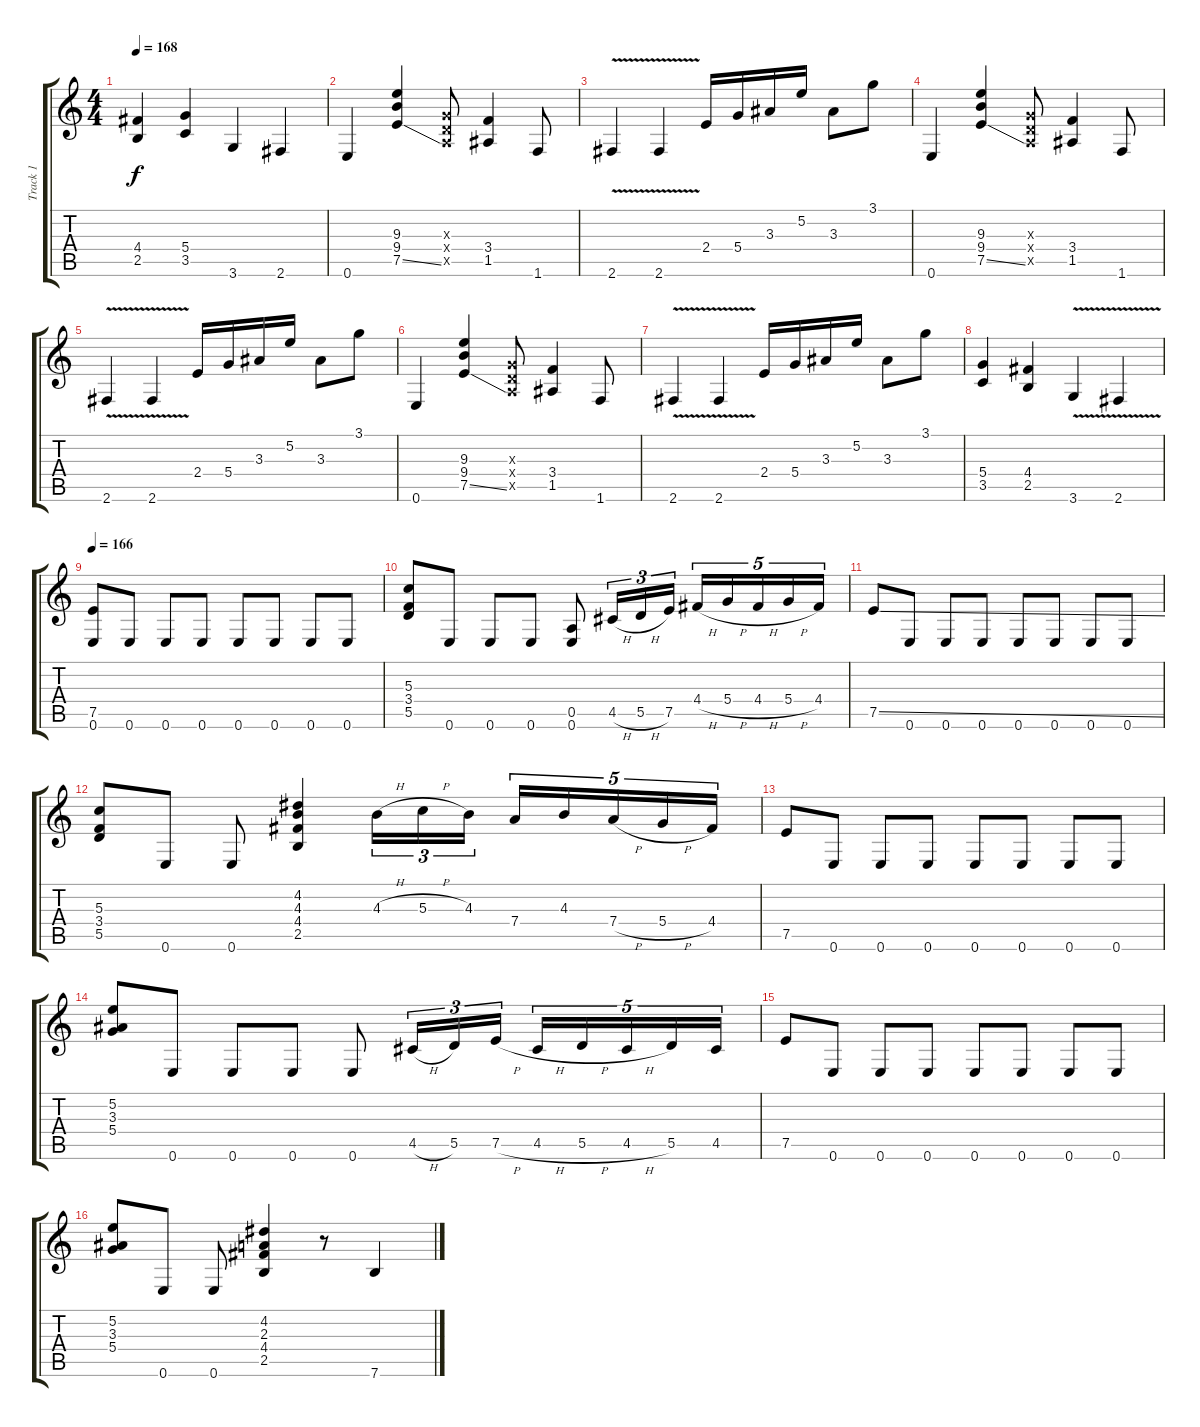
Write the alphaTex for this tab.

\track ("Track 1" "Track 1") {instrument distortionguitar}
\staff {score tabs}
\tuning (E4 B3 G3 D3 A2 E2) {hide}
\ts (4 4)
\tempo 168
\clef g2
\ks c
(4.4 2.5).4{dy f instrument distortionguitar} (5.4 3.5).4 3.6.4 2.6.4 |
0.6.4 (9.3 9.4 7.5{ss}).4 (0.3{x} 0.4{x} 0.5{x}).8 (3.4 1.5).4 1.6.8 |
2.6{v}.4 2.6{v}.4 2.4.16 5.4.16 3.3.16 5.2.16 3.3.8 3.1.8 |
0.6.4 (9.3 9.4 7.5{ss}).4 (0.3{x} 0.4{x} 0.5{x}).8 (3.4 1.5).4 1.6.8 |
2.6{v}.4 2.6{v}.4 2.4.16 5.4.16 3.3.16 5.2.16 3.3.8 3.1.8 |
0.6.4 (9.3 9.4 7.5{ss}).4 (0.3{x} 0.4{x} 0.5{x}).8 (3.4 1.5).4 1.6.8 |
2.6{v}.4 2.6{v}.4 2.4.16 5.4.16 3.3.16 5.2.16 3.3.8 3.1.8 |
(5.4 3.5).4 (4.4 2.5).4 3.6{v}.4 2.6{v}.4 |
\tempo 166
(7.5 0.6).8 0.6.8 0.6.8 0.6.8 0.6.8 0.6.8 0.6.8 0.6.8 |
(5.3 3.4 5.5).8 0.6.8 0.6.8 0.6.8 (0.5 0.6).8 4.5{h}.16{tu (3 2)} 5.5{h}.16{tu (3 2)} 7.5.16{tu (3 2)} 4.4{h}.16{tu (5 4)} 5.4{h}.16{tu (5 4)} 4.4{h}.16{tu (5 4)} 5.4{h}.16{tu (5 4)} 4.4.16{tu (5 4)} |
7.5{ss}.8 0.6.8 0.6.8 0.6.8 0.6.8 0.6.8 0.6.8 0.6.8 |
(5.3 3.4 5.5).8 0.6.8 0.6.8 (4.2 4.3 4.4 2.5).4 4.3{h}.16{tu (3 2)} 5.3{h}.16{tu (3 2)} 4.3.16{tu (3 2)} 7.4.16{tu (5 4)} 4.3.16{tu (5 4)} 7.4{h}.16{tu (5 4)} 5.4{h}.16{tu (5 4)} 4.4.16{tu (5 4)} |
7.5.8 0.6.8 0.6.8 0.6.8 0.6.8 0.6.8 0.6.8 0.6.8 |
(5.2 3.3 5.4).8 0.6.8 0.6.8 0.6.8 0.6.8 4.5{h}.16{tu (3 2)} 5.5.16{tu (3 2)} 7.5{h}.16{tu (3 2)} 4.5{h}.16{tu (5 4)} 5.5{h}.16{tu (5 4)} 4.5{h}.16{tu (5 4)} 5.5.16{tu (5 4)} 4.5.16{tu (5 4)} |
7.5.8 0.6.8 0.6.8 0.6.8 0.6.8 0.6.8 0.6.8 0.6.8 |
(5.2 3.3 5.4).8 0.6.8 0.6.8 (4.2 2.3 4.4 2.5).4 r.8 7.6.4
